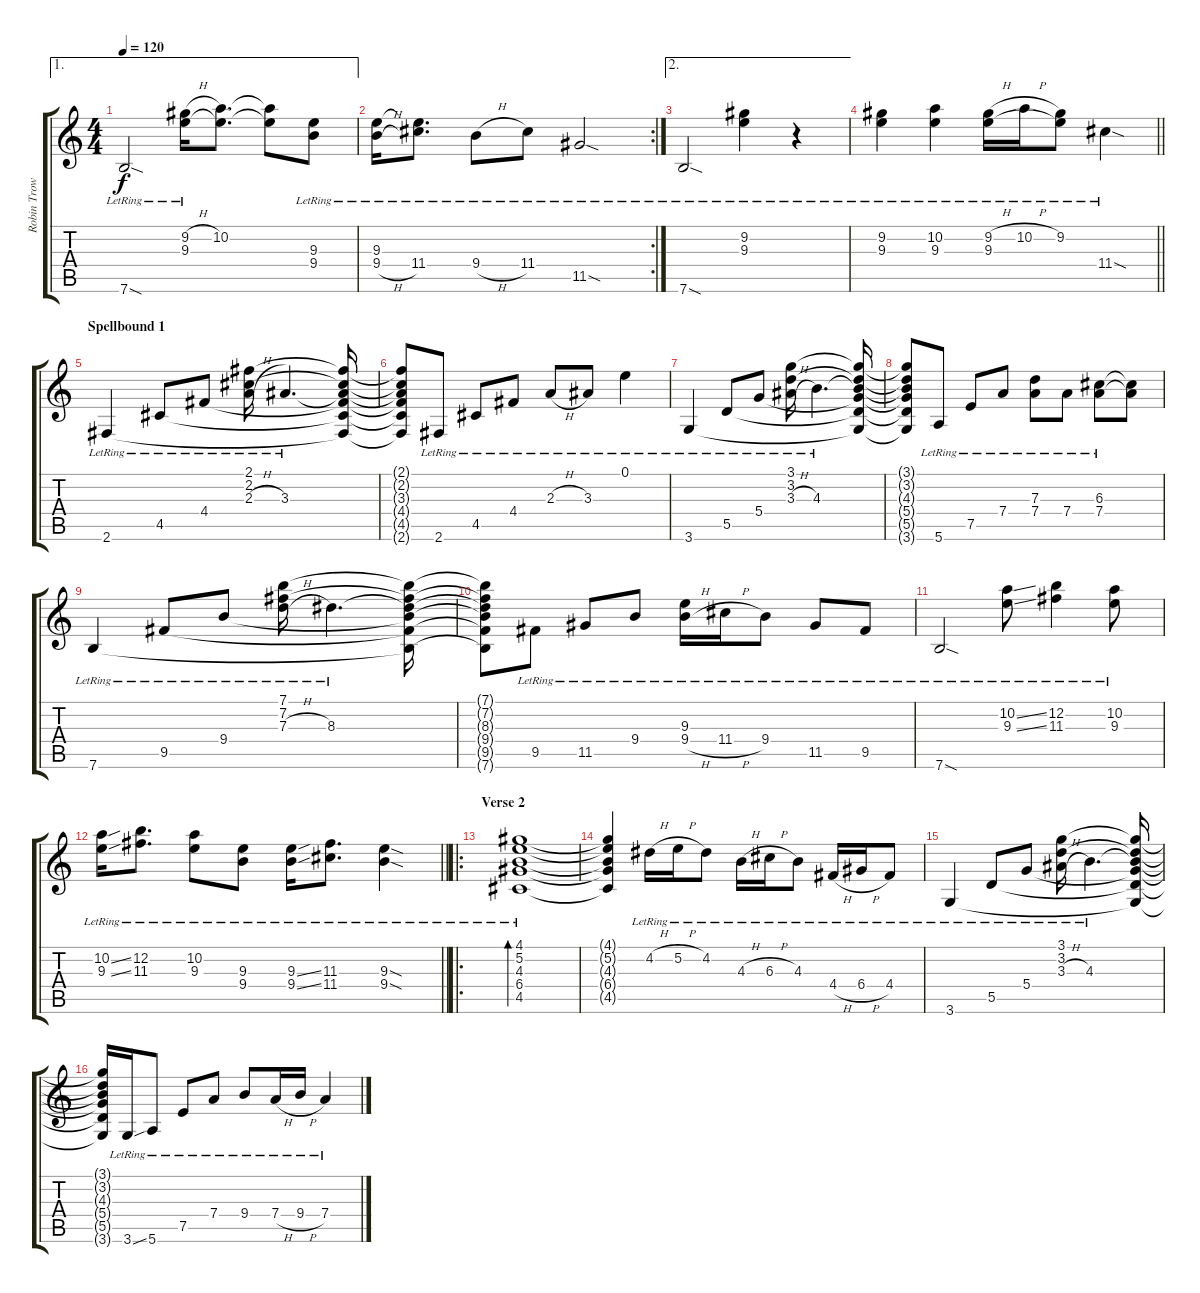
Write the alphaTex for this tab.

\track ("Robin Trower" "Robin Trow") {instrument acousticguitarsteel}
\staff {score tabs}
\tuning (E4 B3 G3 D3 A2 E2) {hide}
\ae 1
\ts (4 4)
\tempo 120
\clef g2
\ks c
7.6{sod lr}.2{dy f} (9.2{h lr} 9.3{lr}).16 (10.2 9.3{t}).8{d} (10.2{t} 9.3{t}).8 (9.3 9.4{lr}).8 |
\rc 2
(9.3 9.4{h lr}).16 (9.3{t} 11.4{lr}).8{d} 9.4{h lr}.8 11.4{lr}.8 11.5{sod lr}.2 |
\ae 2
7.6{sod lr}.2 (9.2{lr} 9.3{lr}).4 r.4 |
\barLineRight lightlight
(9.2{lr} 9.3{lr}).4 (10.2{lr} 9.3{lr}).4 (9.2{h lr} 9.3{lr}).16 10.2{h lr}.16 (9.2{lr} 9.3{t}).8 11.4{sod lr}.4 |
\section ("" "Spellbound 1")
2.6{lr}.4 4.5{lr}.8 4.4{lr}.8 (2.1 2.2 2.3{h lr}).16 3.3{lr}.4{d} (2.1{t} 2.2{t} 3.3{t} 4.4{t} 4.5{t} 2.6{t}).16 |
(2.1{t} 2.2{t} 3.3{t} 4.4{t} 4.5{t} 2.6{t}).8 2.6{lr}.8 4.5{lr}.8 4.4{lr}.8 2.3{h lr}.8 3.3{lr}.8 0.1{lr}.4 |
3.6{lr}.4 5.5{lr}.8 5.4{lr}.8 (3.1 3.2 3.3{h lr}).16 4.3{lr}.4{d} (3.1{t} 3.2{t} 4.3{t} 5.4{t} 5.5{t} 3.6{t}).16 |
(3.1{t} 3.2{t} 4.3{t} 5.4{t} 5.5{t} 3.6{t}).8 5.6{lr}.8 7.5{lr}.8 7.4{lr}.8 (7.3 7.4{lr}).8 7.4{lr}.8 (6.3 7.4{lr}).8 (6.3{t} 7.4{t}).8 |
7.6{lr}.4 9.5{lr}.8 9.4{lr}.8 (7.1 7.2 7.3{h lr}).16 8.3{lr}.4{d} (7.1{t} 7.2{t} 8.3{t} 9.4{t} 9.5{t} 7.6{t}).16 |
(7.1{t} 7.2{t} 8.3{t} 9.4{t} 9.5{t} 7.6{t}).8 9.5{lr}.8 11.5{lr}.8 9.4{lr}.8 (9.3{lr} 9.4{h lr}).16 11.4{h lr}.16 9.4{lr}.8 11.5{lr}.8 9.5{lr}.8 |
7.6{sod lr}.2 (10.2{ss lr} 9.3{ss lr}).8 (12.2{lr} 11.3{lr}).4 (10.2{lr} 9.3{lr}).8 |
\barLineRight lightlight
(10.2{ss lr} 9.3{ss lr}).16 (12.2{lr} 11.3{lr}).8{d} (10.2{lr} 9.3{lr}).8 (9.3{lr} 9.4{lr}).8 (9.3{ss lr} 9.4{ss lr}).16 (11.3{lr} 11.4{lr}).8{d} (9.3{sod lr} 9.4{sod lr}).4 |
\ro
\section ("" "Verse 2")
(4.1 5.2 4.3 6.4{lr} 4.5).1{bd 120} |
(4.1{t} 5.2{t} 4.3{t} 6.4{t} 4.5{t}).4 4.2{h lr}.16 5.2{h lr}.16 4.2{lr}.8 4.3{h lr}.16 6.3{h lr}.16 4.3{lr}.8 4.4{h lr}.16 6.4{h lr}.16 4.4{lr}.8 |
3.6{lr}.4 5.5{lr}.8 5.4{lr}.8 (3.1 3.2 3.3{h lr}).16 4.3{lr}.4{d} (3.1{t} 3.2{t} 4.3{t} 5.4{t} 5.5{t} 3.6{t}).16 |
(3.1{t} 3.2{t} 4.3{t} 5.4{t} 5.5{t} 3.6{t}).16 3.6{ss lr}.16 5.6{lr}.8 7.5{lr}.8 7.4{lr}.8 9.4{lr}.8 7.4{h lr}.16 9.4{h lr}.16 7.4{lr}.4
